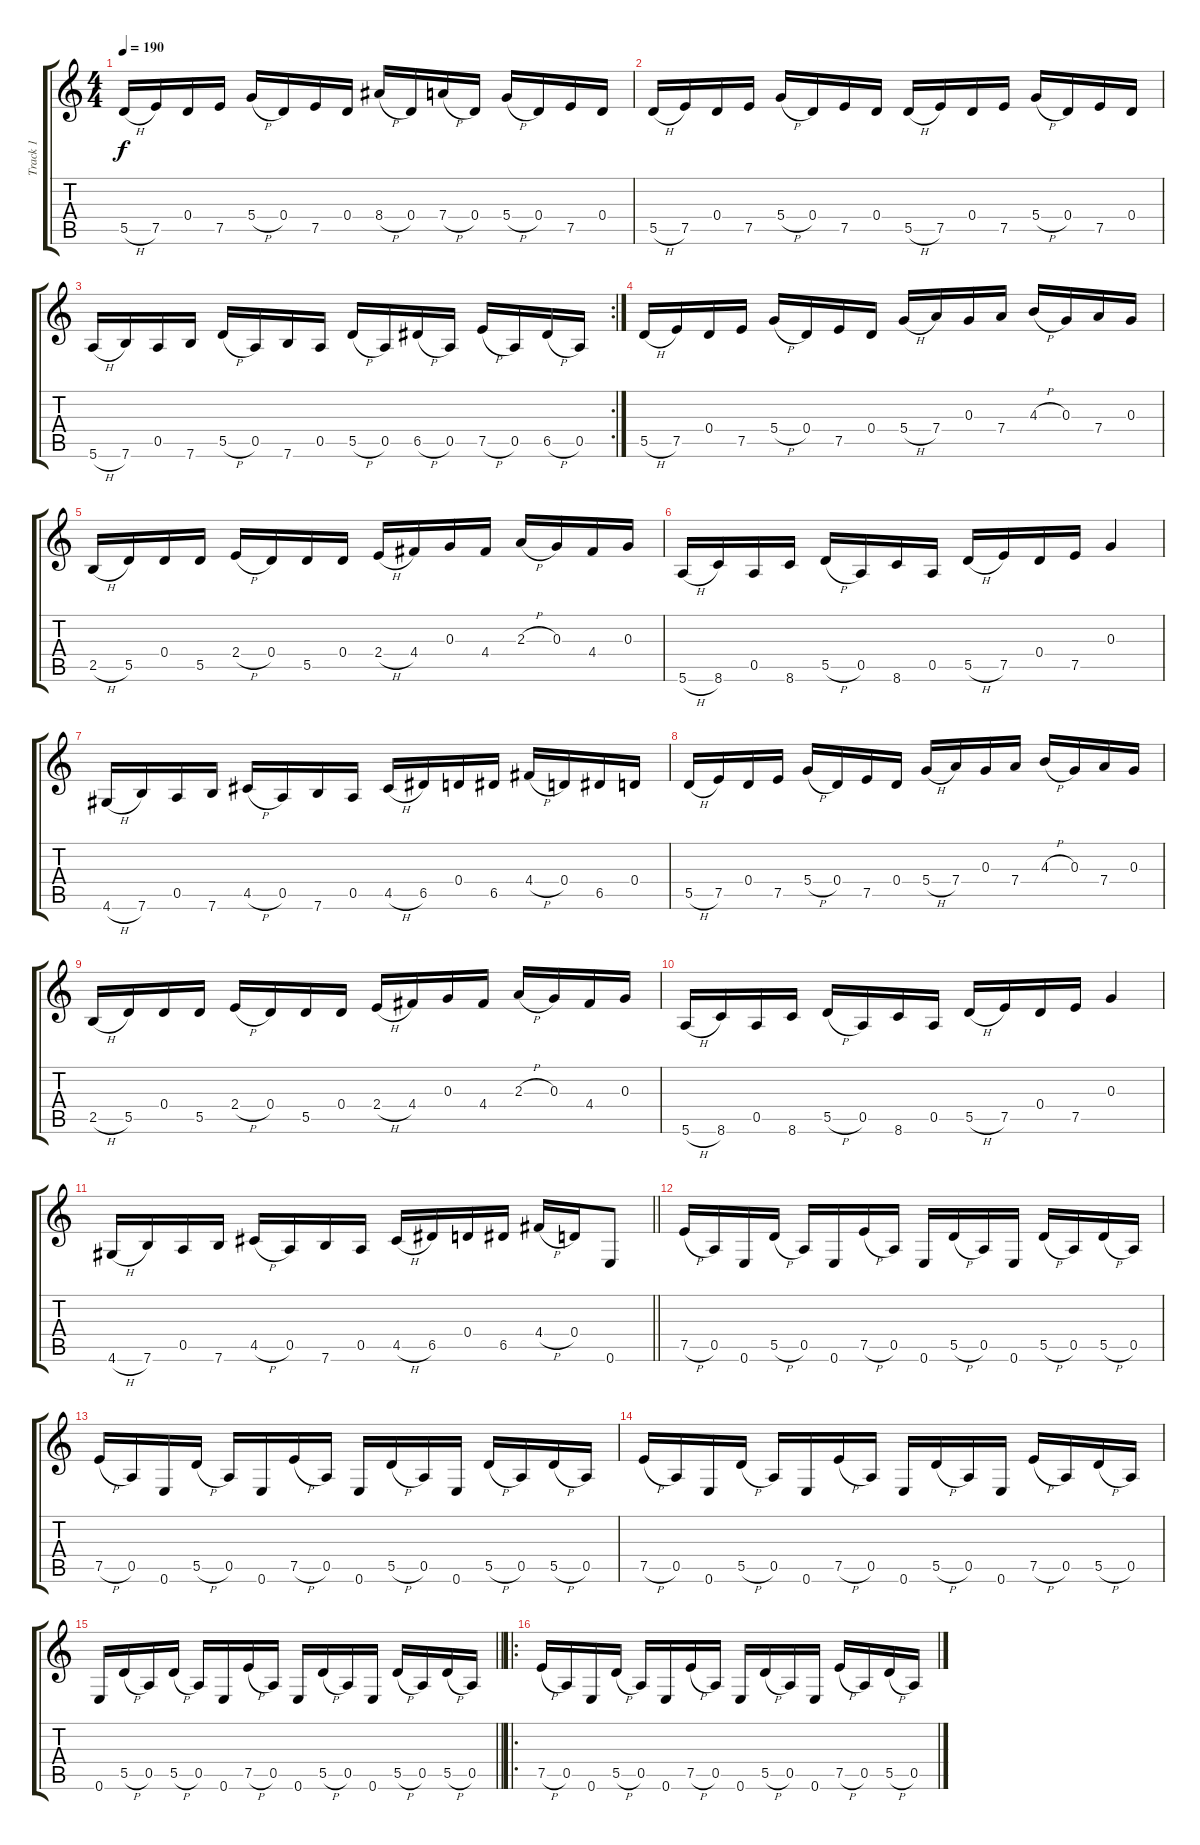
\track ("Track 1" "Track 1") {instrument acousticguitarsteel}
\staff {score tabs}
\tuning (E4 B3 G3 D3 A2 E2) {hide}
\ts (4 4)
\tempo 190
\clef g2
\ks c
5.5{h}.16{dy f} 7.5.16 0.4.16 7.5.16 5.4{h}.16 0.4.16 7.5.16 0.4.16 8.4{h}.16 0.4.16 7.4{h}.16 0.4.16 5.4{h}.16 0.4.16 7.5.16 0.4.16 |
5.5{h}.16 7.5.16 0.4.16 7.5.16 5.4{h}.16 0.4.16 7.5.16 0.4.16 5.5{h}.16 7.5.16 0.4.16 7.5.16 5.4{h}.16 0.4.16 7.5.16 0.4.16 |
\rc 2
5.6{h}.16 7.6.16 0.5.16 7.6.16 5.5{h}.16 0.5.16 7.6.16 0.5.16 5.5{h}.16 0.5.16 6.5{h}.16 0.5.16 7.5{h}.16 0.5.16 6.5{h}.16 0.5.16 |
5.5{h}.16 7.5.16 0.4.16 7.5.16 5.4{h}.16 0.4.16 7.5.16 0.4.16 5.4{h}.16 7.4.16 0.3.16 7.4.16 4.3{h}.16 0.3.16 7.4.16 0.3.16 |
2.5{h}.16 5.5.16 0.4.16 5.5.16 2.4{h}.16 0.4.16 5.5.16 0.4.16 2.4{h}.16 4.4.16 0.3.16 4.4.16 2.3{h}.16 0.3.16 4.4.16 0.3.16 |
5.6{h}.16 8.6.16 0.5.16 8.6.16 5.5{h}.16 0.5.16 8.6.16 0.5.16 5.5{h}.16 7.5.16 0.4.16 7.5.16 0.3.4 |
4.6{h}.16 7.6.16 0.5.16 7.6.16 4.5{h}.16 0.5.16 7.6.16 0.5.16 4.5{h}.16 6.5.16 0.4.16 6.5.16 4.4{h}.16 0.4.16 6.5.16 0.4.16 |
5.5{h}.16 7.5.16 0.4.16 7.5.16 5.4{h}.16 0.4.16 7.5.16 0.4.16 5.4{h}.16 7.4.16 0.3.16 7.4.16 4.3{h}.16 0.3.16 7.4.16 0.3.16 |
2.5{h}.16 5.5.16 0.4.16 5.5.16 2.4{h}.16 0.4.16 5.5.16 0.4.16 2.4{h}.16 4.4.16 0.3.16 4.4.16 2.3{h}.16 0.3.16 4.4.16 0.3.16 |
5.6{h}.16 8.6.16 0.5.16 8.6.16 5.5{h}.16 0.5.16 8.6.16 0.5.16 5.5{h}.16 7.5.16 0.4.16 7.5.16 0.3.4 |
\barLineRight lightlight
4.6{h}.16 7.6.16 0.5.16 7.6.16 4.5{h}.16 0.5.16 7.6.16 0.5.16 4.5{h}.16 6.5.16 0.4.16 6.5.16 4.4{h}.16 0.4.16 0.6.8 |
7.5{h}.16 0.5.16 0.6.16 5.5{h}.16 0.5.16 0.6.16 7.5{h}.16 0.5.16 0.6.16 5.5{h}.16 0.5.16 0.6.16 5.5{h}.16 0.5.16 5.5{h}.16 0.5.16 |
7.5{h}.16 0.5.16 0.6.16 5.5{h}.16 0.5.16 0.6.16 7.5{h}.16 0.5.16 0.6.16 5.5{h}.16 0.5.16 0.6.16 5.5{h}.16 0.5.16 5.5{h}.16 0.5.16 |
7.5{h}.16 0.5.16 0.6.16 5.5{h}.16 0.5.16 0.6.16 7.5{h}.16 0.5.16 0.6.16 5.5{h}.16 0.5.16 0.6.16 7.5{h}.16 0.5.16 5.5{h}.16 0.5.16 |
\barLineRight lightlight
0.6.16 5.5{h}.16 0.5.16 5.5{h}.16 0.5.16 0.6.16 7.5{h}.16 0.5.16 0.6.16 5.5{h}.16 0.5.16 0.6.16 5.5{h}.16 0.5.16 5.5{h}.16 0.5.16 |
\ro
7.5{h}.16 0.5.16 0.6.16 5.5{h}.16 0.5.16 0.6.16 7.5{h}.16 0.5.16 0.6.16 5.5{h}.16 0.5.16 0.6.16 7.5{h}.16 0.5.16 5.5{h}.16 0.5.16
